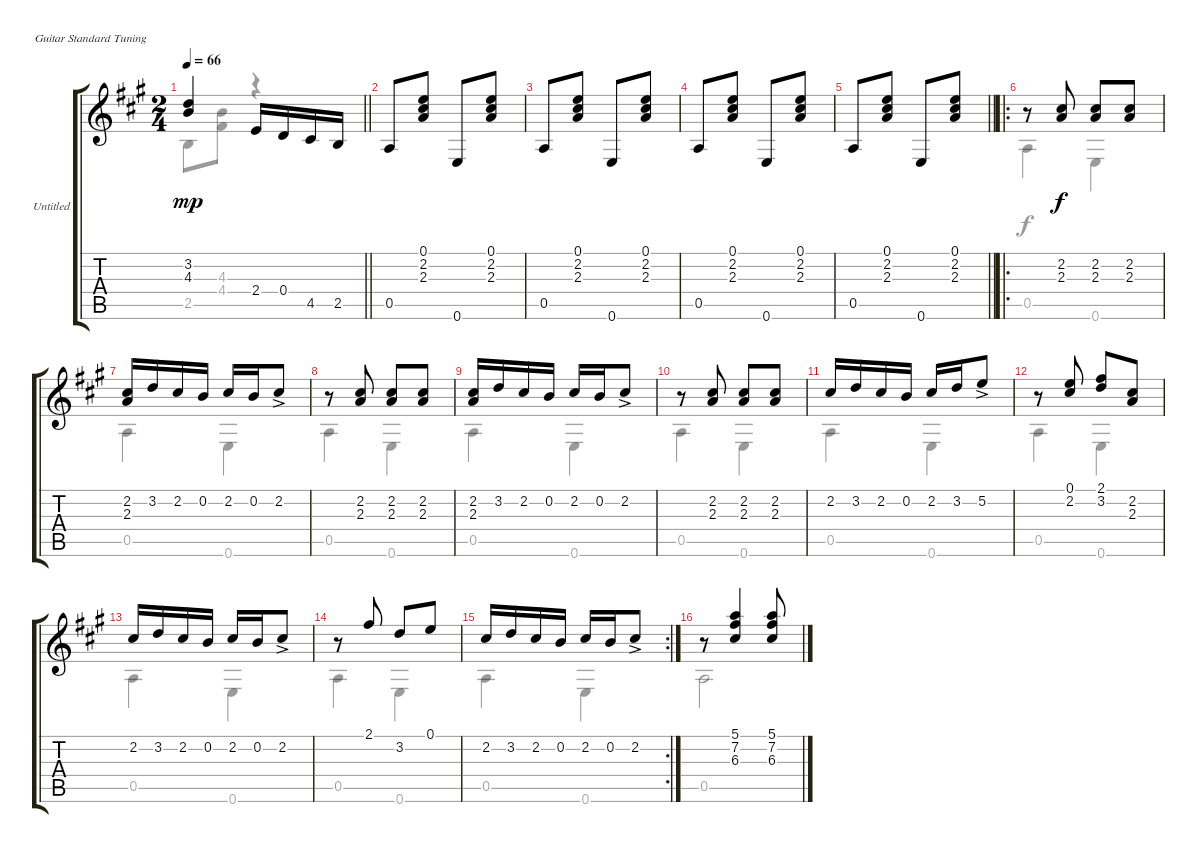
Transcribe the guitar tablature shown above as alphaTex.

\bracketExtendMode groupsimilarinstruments
\firstSystemTrackNameOrientation horizontal
\otherSystemsTrackNameOrientation horizontal
\track ("Untitled" "Untitled") {instrument acousticguitarnylon}
\staff {score tabs}
\tuning (E4 B3 G3 D3 A2 E2)
\voice
\ts (2 4)
\tempo 66
\clef g2
\barLineRight lightlight
\ks a
(3.2{t} 4.3{t}).4{dy mp} 2.4.16 0.4.16 4.5.16 2.5.16 |
0.5.8 (0.1 2.2 2.3).8 0.6.8 (0.1 2.2 2.3).8 |
0.5.8 (0.1 2.2 2.3).8 0.6.8 (0.1 2.2 2.3).8 |
0.5.8 (0.1 2.2 2.3).8 0.6.8 (0.1 2.2 2.3).8 |
\barLineRight lightlight
0.5.8 (0.1 2.2 2.3).8 0.6.8 (0.1 2.2 2.3).8 |
\ro
r.8 (2.2 2.3).8{dy f} (2.2 2.3).8 (2.2 2.3).8 |
(2.2 2.3).16 3.2.16 2.2.16 0.2.16 2.2.16 0.2.16 2.2{ac}.8 |
r.8 (2.2 2.3).8 (2.2 2.3).8 (2.2 2.3).8 |
(2.2 2.3).16 3.2.16 2.2.16 0.2.16 2.2.16 0.2.16 2.2{ac}.8 |
r.8 (2.2 2.3).8 (2.2 2.3).8 (2.2 2.3).8 |
2.2.16 3.2.16 2.2.16 0.2.16 2.2.16 3.2.16 5.2{ac}.8 |
r.8 (0.1 2.2).8 (2.1 3.2).8 (2.2 2.3).8 |
2.2.16 3.2.16 2.2.16 0.2.16 2.2.16 0.2.16 2.2{ac}.8 |
r.8 2.1.8 3.2.8 0.1.8 |
\rc 2
2.2.16 3.2.16 2.2.16 0.2.16 2.2.16 0.2.16 2.2{ac}.8 |
r.8 (5.1 7.2 6.3).4 (5.1 7.2 6.3).8
\voice
\clef g2
\ottava regular
\simile none
\barLineRight lightlight
\ks a
2.5.8{dy mp} (4.3 4.4).8 r.4 |
|
|
|
\barLineRight lightlight
|
0.5.4{dy f} 0.6.4 |
0.5.4 0.6.4 |
0.5.4 0.6.4 |
0.5.4 0.6.4 |
0.5.4 0.6.4 |
0.5.4 0.6.4 |
0.5.4 0.6.4 |
0.5.4 0.6.4 |
0.5.4 0.6.4 |
0.5.4 0.6.4 |
0.5.2
